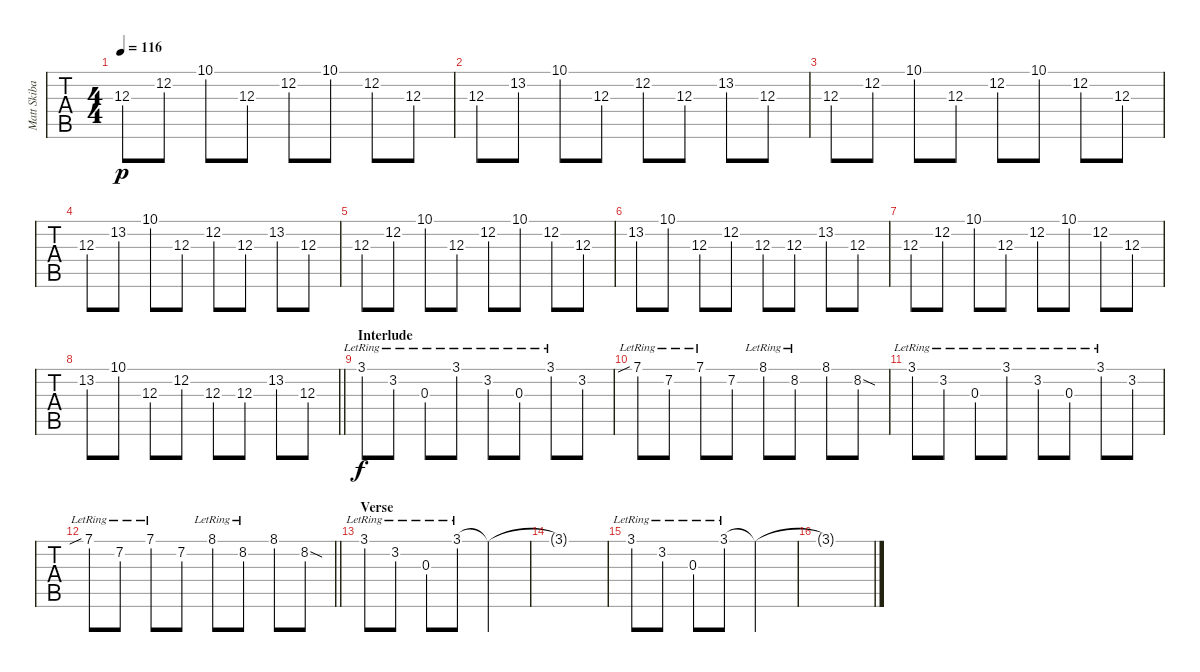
\track ("Matt Skiba - Guitar One" "Matt Skiba") {instrument distortionguitar}
\staff {tabs}
\tuning (E4 B3 G3 D3 A2 E2) {hide}
\ts (4 4)
\tempo 116
\clef g2
\ks g
12.3.8{dy p} 12.2.8 10.1.8 12.3.8 12.2.8 10.1.8 12.2.8 12.3.8 |
12.3.8 13.2.8 10.1.8 12.3.8 12.2.8 12.3.8 13.2.8 12.3.8 |
12.3.8 12.2.8 10.1.8 12.3.8 12.2.8 10.1.8 12.2.8 12.3.8 |
12.3.8 13.2.8 10.1.8 12.3.8 12.2.8 12.3.8 13.2.8 12.3.8 |
12.3.8 12.2.8 10.1.8 12.3.8 12.2.8 10.1.8 12.2.8 12.3.8 |
13.2.8 10.1.8 12.3.8 12.2.8 12.3.8 12.3.8 13.2.8 12.3.8 |
12.3.8 12.2.8 10.1.8 12.3.8 12.2.8 10.1.8 12.2.8 12.3.8 |
\barLineRight lightlight
13.2.8 10.1.8 12.3.8 12.2.8 12.3.8 12.3.8 13.2.8 12.3.8 |
\section ("" "Interlude")
3.1{lr}.8{dy f volume 6} 3.2{lr}.8 0.3{lr}.8 3.1{lr}.8 3.2{lr}.8 0.3{lr}.8 3.1{lr}.8 3.2.8 |
7.1{sib lr}.8 7.2{lr}.8 7.1{lr}.8 7.2.8 8.1{lr}.8 8.2{lr}.8 8.1.8 8.2{sod}.8 |
3.1{lr}.8 3.2{lr}.8 0.3{lr}.8 3.1{lr}.8 3.2{lr}.8 0.3{lr}.8 3.1{lr}.8 3.2.8 |
\barLineRight lightlight
7.1{sib lr}.8 7.2{lr}.8 7.1{lr}.8 7.2.8 8.1{lr}.8 8.2{lr}.8 8.1.8 8.2{sod}.8 |
\section ("" "Verse")
3.1{lr}.8{balance 16} 3.2{lr}.8 0.3{lr}.8 3.1{lr}.8 3.1{t}.2 |
3.1{t}.1 |
3.1{lr}.8 3.2{lr}.8 0.3{lr}.8 3.1{lr}.8 3.1{t}.2 |
3.1{t}.1
